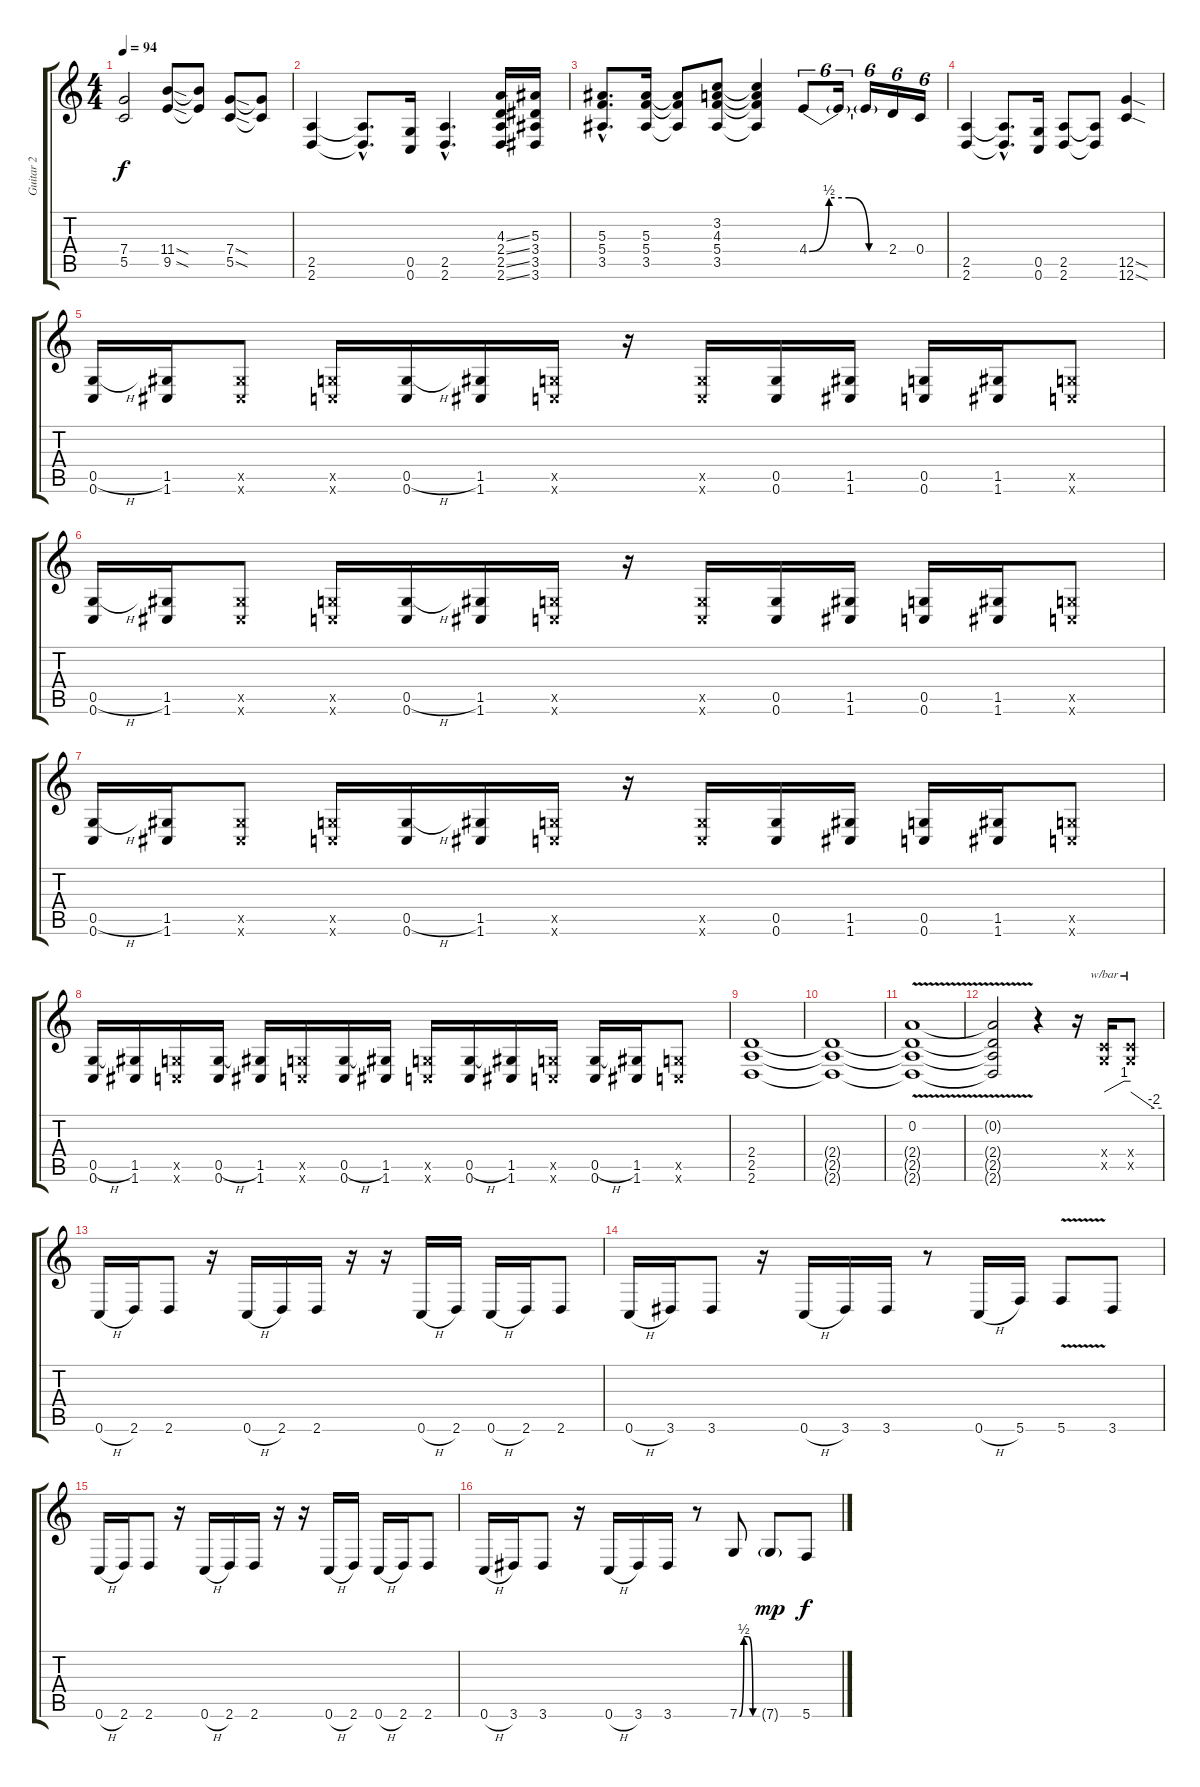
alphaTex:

\track ("Guitar 2" "Guitar 2") {instrument distortionguitar}
\staff {score tabs}
\tuning (D4 A3 F3 C3 G2 C2) {hide}
\ts (4 4)
\tempo 94
\clef g2
\ks c
(7.4 5.5).2{dy f} (11.4{sod} 9.5{sod}).8 (11.4{t} 9.5{t}).8 (7.4{sod} 5.5{sod}).8 (7.4{t} 5.5{t}).8 |
(2.5 2.6).4{volume 16} (2.5{hac t} 2.6{hac t}).8{d} (0.5 0.6).16 (2.5{hac} 2.6{hac}).4{d} (4.3{ss} 2.4{ss} 2.5{ss} 2.6{ss}).16 (5.3 3.4 3.5 3.6).16 |
(5.3{hac} 5.4{hac} 3.5{hac}).8{d} (5.3 5.4 3.5).16 (5.3{t} 5.4{t} 3.5{t}).8 (3.2 4.3 5.4 3.5).8 (3.2{t} 4.3{t} 5.4{t} 3.5{t}).4 4.4{be (custom 0 0 15 2 30 2 45 0 60 0)}.8{tu (6 4)} 4.4{t}.16{tu (6 4)} 4.4{t}.16{tu (6 4)} 2.4.16{tu (6 4)} 0.4.16{tu (6 4)} |
(2.5 2.6).4 (2.5{hac t} 2.6{hac t}).8{d} (0.5 0.6).16 (2.5 2.6).8 (2.5{t} 2.6{t}).8 (12.5{sod} 12.6{sod}).4 |
(0.5{h} 0.6).16{volume 15} (1.5 1.6).16 (1.5{x} 1.6{x}).8 (0.5{x} 0.6{x}).16 (0.5{h} 0.6).16 (1.5 1.6).16 (0.5{x} 0.6{x}).16 r.16 (0.5{x} 0.6{x}).16 (0.5 0.6).16 (1.5 1.6).16 (0.5 0.6).16 (1.5 1.6).16 (0.5{x} 0.6{x}).8 |
(0.5{h} 0.6).16{volume 15} (1.5 1.6).16 (1.5{x} 1.6{x}).8 (0.5{x} 0.6{x}).16 (0.5{h} 0.6).16 (1.5 1.6).16 (0.5{x} 0.6{x}).16 r.16 (0.5{x} 0.6{x}).16 (0.5 0.6).16 (1.5 1.6).16 (0.5 0.6).16 (1.5 1.6).16 (0.5{x} 0.6{x}).8 |
(0.5{h} 0.6).16{volume 15} (1.5 1.6).16 (1.5{x} 1.6{x}).8 (0.5{x} 0.6{x}).16 (0.5{h} 0.6).16 (1.5 1.6).16 (0.5{x} 0.6{x}).16 r.16 (0.5{x} 0.6{x}).16 (0.5 0.6).16 (1.5 1.6).16 (0.5 0.6).16 (1.5 1.6).16 (0.5{x} 0.6{x}).8 |
(0.5{h} 0.6).16 (1.5 1.6).16 (0.5{x} 0.6{x}).16 (0.5{h} 0.6).16 (1.5 1.6).16 (0.5{x} 0.6{x}).16 (0.5{h} 0.6).16 (1.5 1.6).16 (0.5{x} 0.6{x}).16 (0.5{h} 0.6).16 (1.5 1.6).16 (0.5{x} 0.6{x}).16 (0.5{h} 0.6).16 (1.5 1.6).16 (0.5{x} 0.6{x}).8 |
(2.4 2.5 2.6).1{volume 13} |
(2.4{t} 2.5{t} 2.6{t}).1 |
(0.2{v} 2.4{t} 2.5{t} 2.6{t}).1 |
(0.2{t} 2.4{t} 2.5{t} 2.6{t}).2 r.4 r.16 (0.4{x} 0.5{x}).16{tbe (custom default 0 0 45 4 60 4)} (0.4{x} 0.5{x}).8{tbe (custom default 0 0 45 -8 60 -8)} |
0.6{h}.16{volume 10} 2.6.16 2.6.8 r.16 0.6{h}.16 2.6.16 2.6.16 r.16 r.16 0.6{h}.16 2.6.16 0.6{h}.16 2.6.16 2.6.8 |
0.6{h}.16 3.6.16 3.6.8 r.16 0.6{h}.16 3.6.16 3.6.16 r.8 0.6{h}.16 5.6.16 5.6{v}.8 3.6.8 |
0.6{h}.16 2.6.16 2.6.8 r.16 0.6{h}.16 2.6.16 2.6.16 r.16 r.16 0.6{h}.16 2.6.16 0.6{h}.16 2.6.16 2.6.8 |
0.6{h}.16 3.6.16 3.6.8 r.16 0.6{h}.16 3.6.16 3.6.16 r.8 7.6{be (custom 0 0 15 2 30 2 45 0 60 0)}.8 7.6{g}.8{dy mp} 5.6.8{dy f}
